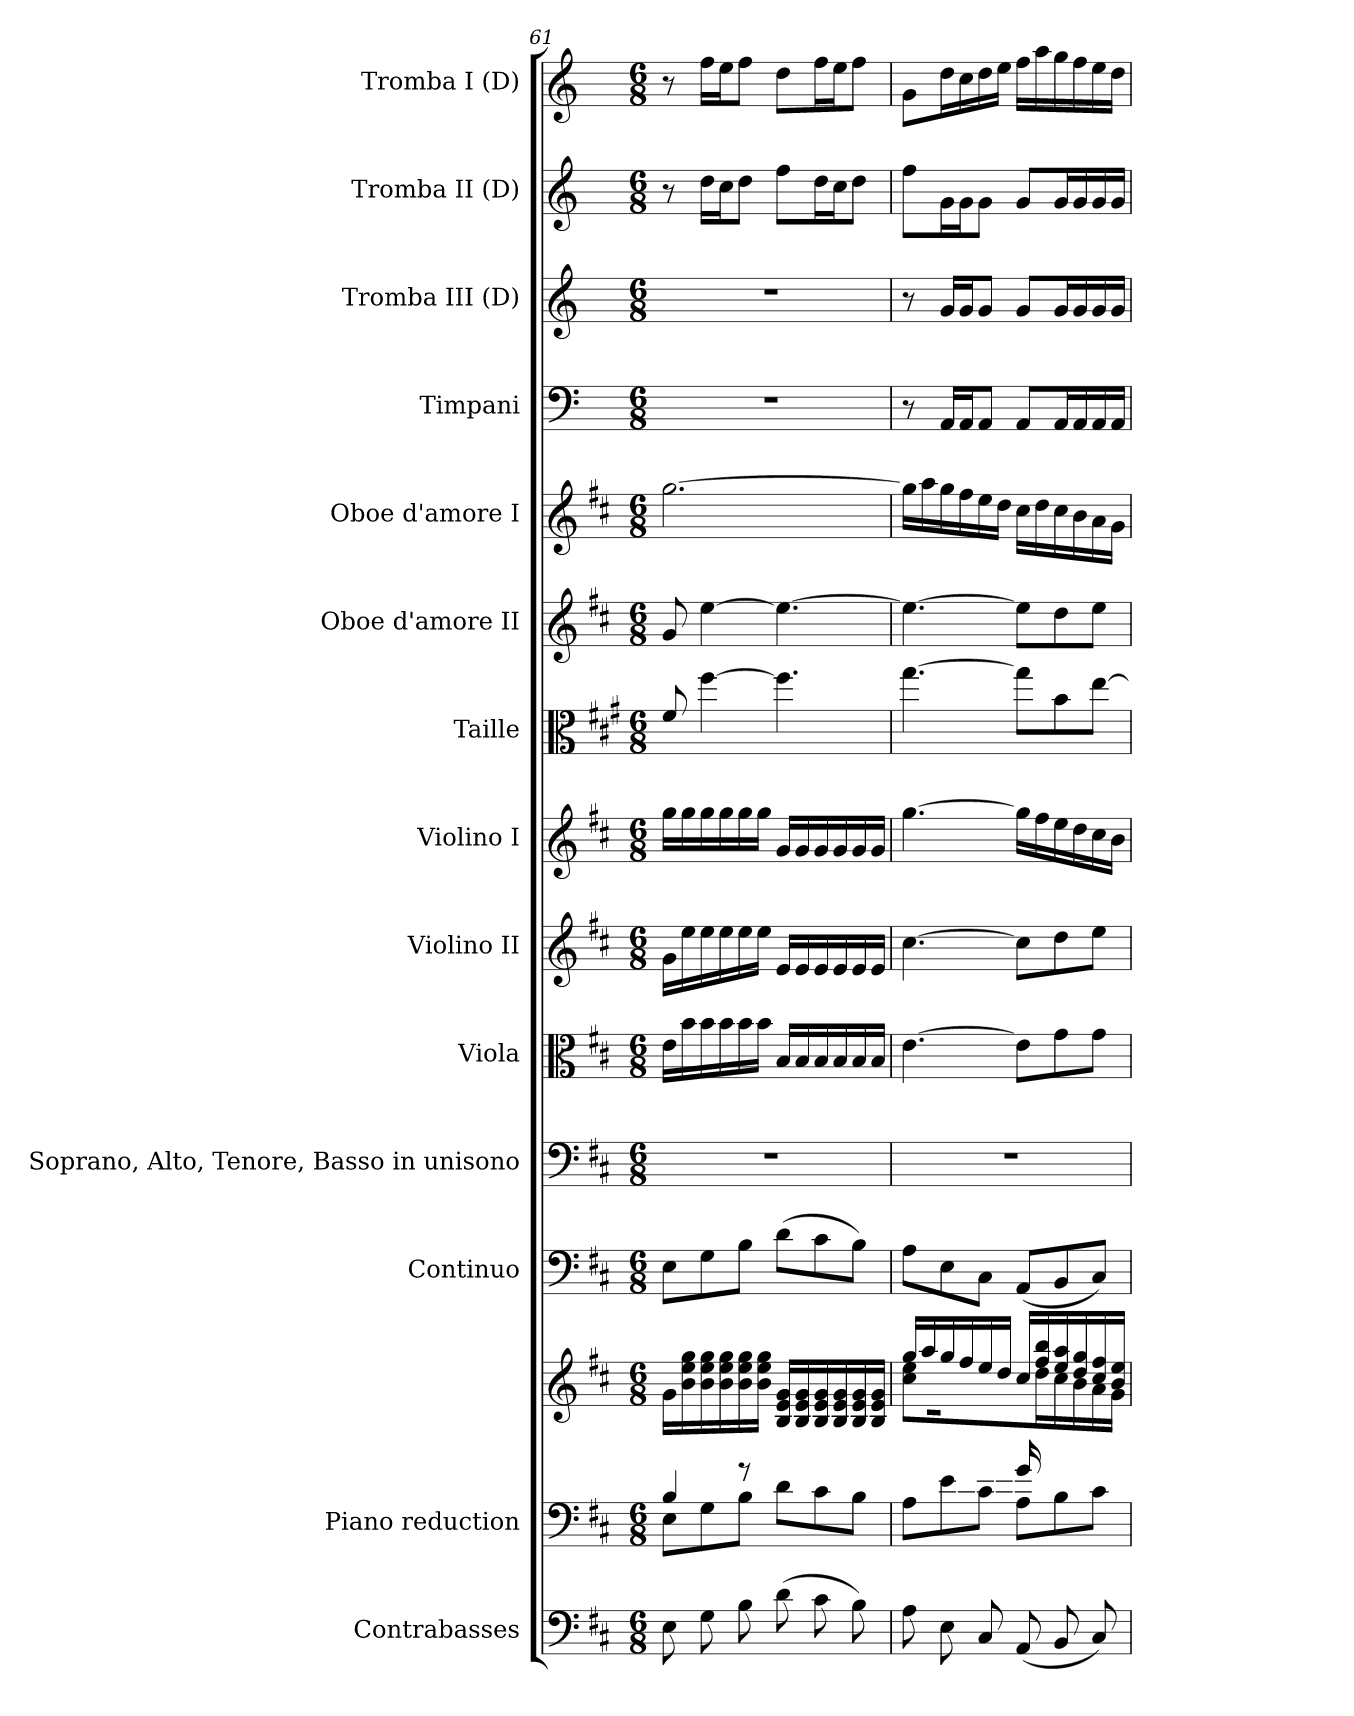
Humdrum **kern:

**kern	**kern	**kern	**kern	**kern	**kern	**kern	**kern	**kern	**kern	**kern	**kern	**kern	**kern	**kern
*part14	*part13	*part13	*part12	*part11	*part10	*part9	*part8	*part7	*part6	*part5	*part4	*part3	*part2	*part1
*staff15	*staff14	*staff13	*staff12	*staff11	*staff10	*staff9	*staff8	*staff7	*staff6	*staff5	*staff4	*staff3	*staff2	*staff1
*I"Contrabasses	*I"Piano reduction	*	*I"Continuo	*I"Soprano, Alto, Tenore, Basso in unisono	*I"Viola	*I"Violino II	*I"Violino I	*I"Taille	*I"Oboe d'amore II	*I"Oboe d'amore I	*I"Timpani	*I"Tromba III (D)	*I"Tromba II (D)	*I"Tromba I (D)
*I'Cbs.	*I'Pno	*	*	*	*	*	*	*	*I'Ob	*I'Ob	*I'Timp	*	*	*
*clefF4	*clefF4	*clefG2	*clefF4	*clefF4	*clefC3	*clefG2	*clefG2	*clefC3	*clefG2	*clefG2	*clefF4	*clefG2	*clefG2	*clefG2
*ITrd7c12	*	*	*	*	*	*	*	*ITrd4c7	*	*	*	*ITrd-1c-2	*ITrd-1c-2	*ITrd-1c-2
*k[f#c#]	*k[f#c#]	*k[f#c#]	*k[f#c#]	*k[f#c#]	*k[f#c#]	*k[f#c#]	*k[f#c#]	*k[f#c#]	*k[f#c#]	*k[f#c#]	*k[]	*k[f#c#]	*k[f#c#]	*k[f#c#]
*M6/8	*M6/8	*M6/8	*M6/8	*M6/8	*M6/8	*M6/8	*M6/8	*M6/8	*M6/8	*M6/8	*M6/8	*M6/8	*M6/8	*M6/8
=61	=61	=61	=61	=61	=61	=61	=61	=61	=61	=61	=61	=61	=61	=61
*	*^	*	*	*	*	*	*	*	*	*	*	*	*	*
8EE	4B/	8E\L	16g\LL	8E\L	2.r	16e\LL	16g\LL	16gg\LL	8B/	8g/	[2.gg\	2.r	2.r	8r	8r
.	.	.	16b\ 16ee\ 16gg\	.	.	16b\	16ee\	16gg\	.	.	.	.	.	.	.
8GG	.	8G\	16b\ 16ee\ 16gg\	8G\	.	16b\	16ee\	16gg\	[4b\	[4ee\	.	.	.	16ee\LL	16gg\LL
.	.	.	16b\ 16ee\ 16gg\	.	.	16b\	16ee\	16gg\	.	.	.	.	.	16dd\J	16ff#\J
8BB	8r	8B\J	16b\ 16ee\ 16gg\	8B\J	.	16b\	16ee\	16gg\	.	.	.	.	.	8ee\J	8gg\J
.	.	.	16b\ 16ee\ 16gg\JJ	.	.	16b\JJ	16ee\JJ	16gg\JJ	.	.	.	.	.	.	.
(8D	4.ryy	8d\L	16B/ 16e/ 16g/LL	(8d\L	.	16B/LL	16e/LL	16g/LL	4.b\]	4.ee\_	.	.	.	8gg\L	8ee\L
.	.	.	16B/ 16e/ 16g/	.	.	16B/	16e/	16g/	.	.	.	.	.	.	.
8C#	.	8c#\	16B/ 16e/ 16g/	8c#\	.	16B/	16e/	16g/	.	.	.	.	.	16ee\L	16gg\L
.	.	.	16B/ 16e/ 16g/	.	.	16B/	16e/	16g/	.	.	.	.	.	16dd\J	16ff#\J
8BB)	.	8B\J	16B/ 16e/ 16g/	8B\J)	.	16B/	16e/	16g/	.	.	.	.	.	8ee\J	8gg\J
.	.	.	16B/ 16e/ 16g/JJ	.	.	16B/JJ	16e/JJ	16g/JJ	.	.	.	.	.	.	.
=62	=62	=62	=62	=62	=62	=62	=62	=62	=62	=62	=62	=62	=62	=62	=62
*	*	*	*^	*	*	*	*	*	*	*	*	*	*	*	*
8AA	8ryy	8A\L	16gg/LL	8cc#\ 8ee\L	8A\L	2.r	[4.e\	[4.cc#\	[4.gg\	[4.cc#\	4.ee\_	16gg\LL]	8r	8r	8gg\L	8a\L
.	.	.	16aa/	.	.	.	.	.	.	.	.	16aa\	.	.	.	.
8EE	16e/L	8e\	16gg/	16ryy	8E\	.	.	.	.	.	.	16gg\	16AA/LL	16a/LL	16a\L	16ee\L
*	*	*	*v	*v	*	*	*	*	*	*	*	*	*	*	*	*
.	16d/	.	16ff#/	.	.	.	.	.	.	.	16ff#\	16AA/J	16a/J	16a\J	16dd\
8CC#	16e/	8c#\J	16ee/	8C#\J	.	.	.	.	.	.	16ee\	8AA/J	8a/J	8a\J	16ee\
.	16f#/JJ	.	16dd/JJ	.	.	.	.	.	.	.	16dd\JJ	.	.	.	16ff#\JJ
(8AAA	16g/LL	8A\L	16cc#/LL	(8AA/L	.	8e\L]	8cc#\L]	16gg\LL]	8cc#\L]	8ee\L]	16cc#\LL	8AA/L	8a/L	8a/L	16gg\LL
*	*	*	*^	*	*	*	*	*	*	*	*	*	*	*	*
.	4ryy	.	16ff#/ 16bb/	16dd\	.	.	.	.	16ff#\	.	.	16dd\	.	.	.	16bb\
8BBB	.	8B\	16ee/ 16aa/	16cc#\	8BB/	.	8g\	8dd\	16ee\	8e\	8dd\	16cc#\	16AA/L	16a/L	16a/L	16aa\
.	.	.	16dd/ 16gg/	16b\	.	.	.	.	16dd\	.	.	16b\	16AA/	16a/	16a/	16gg\
8CC#)	.	8c#\J	16cc#/ 16ff#/	16a\	8C#/J)	.	8g\J	8ee\J	16cc#\	[8a\J	8ee\J	16a\	16AA/	16a/	16a/	16ff#\
.	16ryy	.	16b/ 16ee/JJ	16g\JJ	.	.	.	.	16b\JJ	.	.	16g\JJ	16AA/JJ	16a/JJ	16a/JJ	16ee\JJ
*	*v	*v	*	*	*	*	*	*	*	*	*	*	*	*	*	*
*	*	*v	*v	*	*	*	*	*	*	*	*	*	*	*	*
=	=	=	=	=	=	=	=	=	=	=	=	=	=	=
*-	*-	*-	*-	*-	*-	*-	*-	*-	*-	*-	*-	*-	*-	*-
